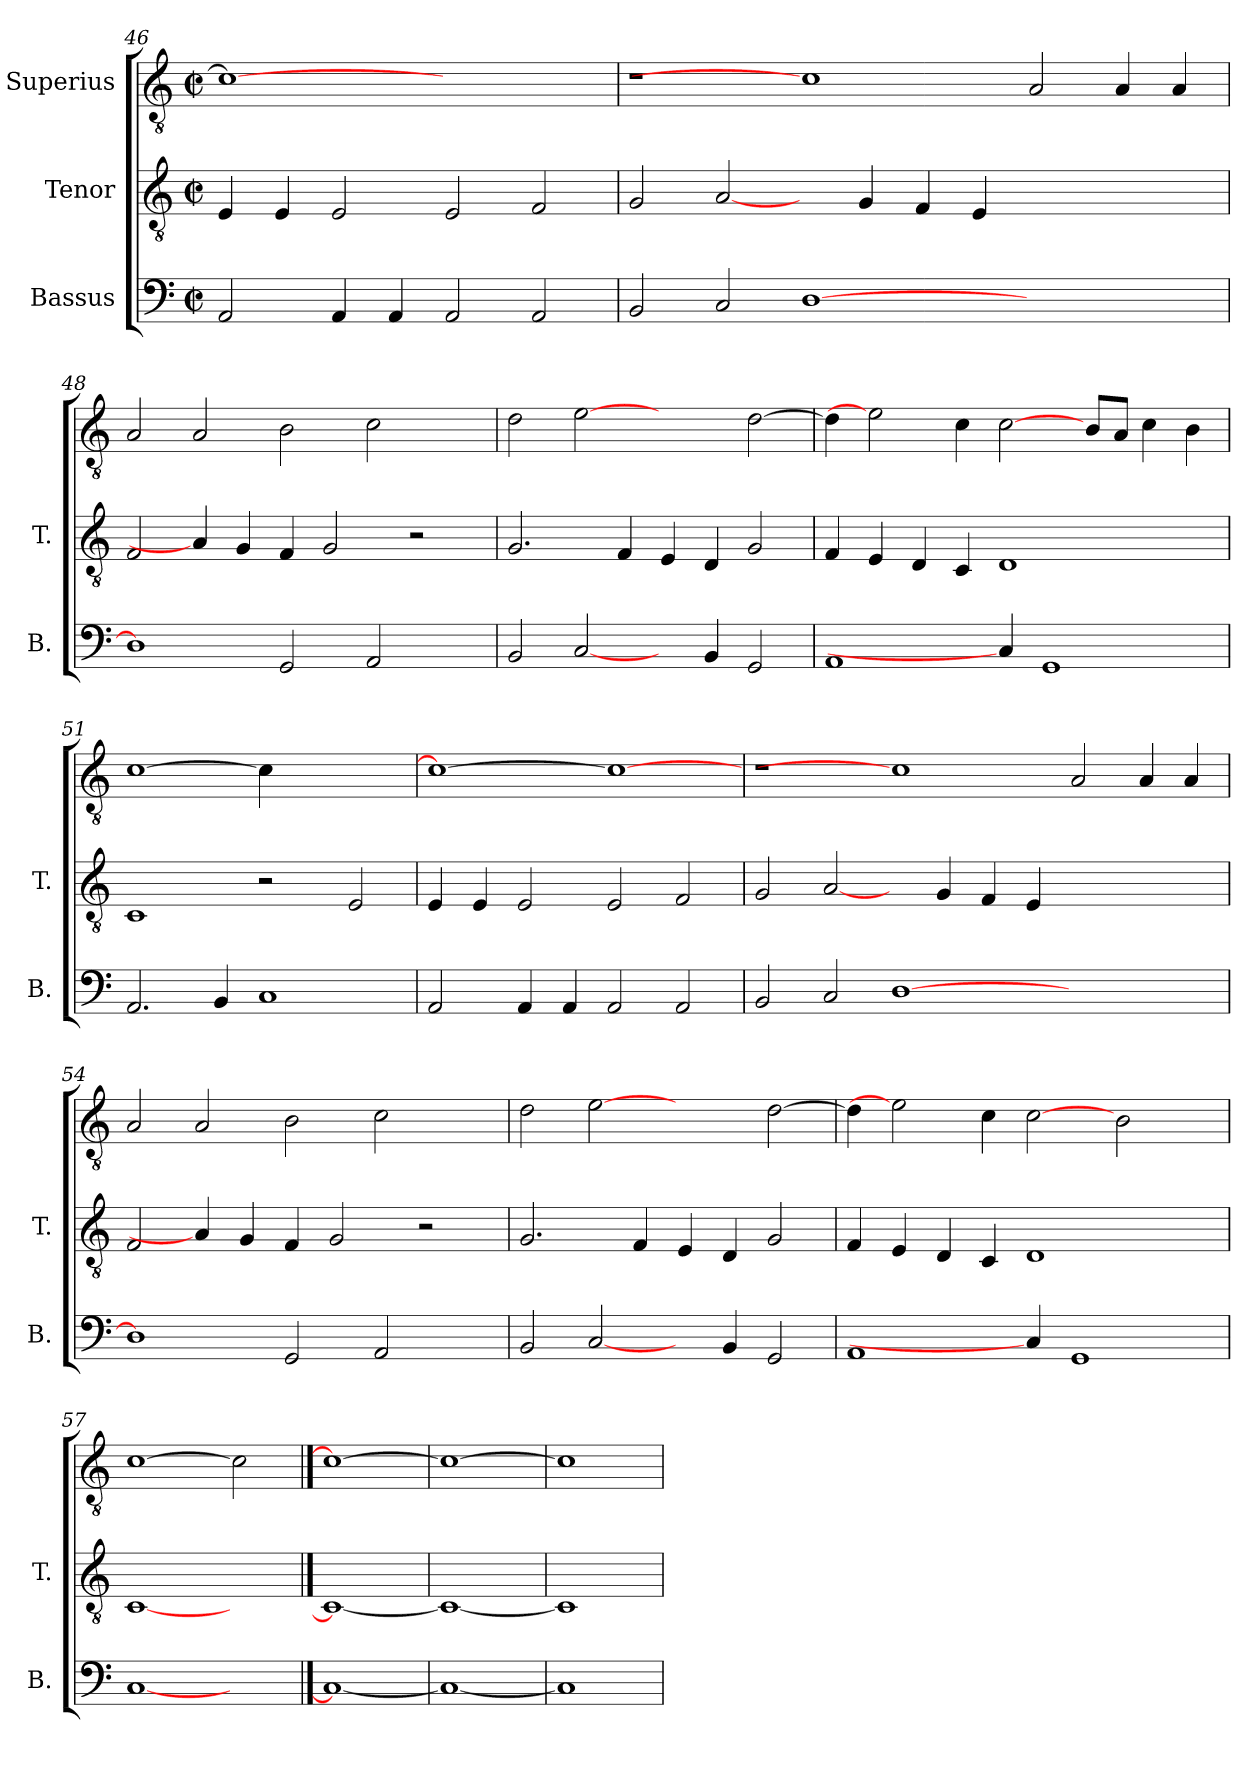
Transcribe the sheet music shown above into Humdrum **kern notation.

**kern	**kern	**kern
*part3	*part2	*part1
*staff3	*staff2	*staff1
*I"Bassus	*I"Tenor	*I"Superius
*I'B.	*I'T.	*
*clefF4	*clefGv2	*clefGv2
*	*ITrd7c12	*ITrd7c12
*k[]	*k[]	*k[]
*C:	*C:	*C:
*M2/2	*M2/2	*M2/2
*met(c|)	*met(c|)	*met(c|)
=46	=46	=46
2AAi/	4EEi/	1Ci_>
.	4EEi/	.
4AAi/	2EEi/	.
4AAi/	.	.
2AAi/	2EEi/	1ryy
2AAi/	2FFi/	.
=47	=47	=47
2BBi/	2GGi/	1r
2Ci/	[2AAi/	.
[>1Di	4ryy	1Ci]
.	4GGi/	.
.	4FFi/	.
.	4EEi/	.
1ryy	1ryy	2AAi/
.	.	4AAi/
.	.	4AAi/
=48	=48	=48
1Di]	2FFi/	2AAi/
.	4AAi/]	2AAi/
.	4GGi/	.
2GGi/	4FFi/	2BBi\
.	2GGi/	.
2AAi/	.	2Ci\
.	2r	.
4ryy	.	4ryy
!!LO:LB:g=z
=49	=49	=49
2BBi/	2.GGi/	2Di\
[2Ci/	.	[2Ei
.	4FFi/	.
4ryy	4EEi/	2ryy
4BBi/	4DDi/	.
2GGi/	2GGi/	[>2Di\
=50	=50	=50
1AAi	4FFi/	4Di\]
.	4EEi/	2Ei]
.	4DDi/	.
.	4CCi/	4Ci\
4Ci/]	1DDi	[2Ci\
1GGi	.	.
.	.	8BBi/L
.	.	8AAi/J
.	.	4Ci\
.	4ryy	4BBi\
=51	=51	=51
2.AAi/	1CCi	[>1Ci
4BBi/	.	.
1Ci	2r	4Ci\]
.	.	2.ryy
.	2EEi/	.
=52	=52	=52
2AAi/	4EEi/	1Ci_>
.	4EEi/	.
4AAi/	2EEi/	.
4AAi/	.	.
2AAi/	2EEi/	1Ci_
2AAi/	2FFi/	.
!!LO:PB:g=z
=53	=53	=53
2BBi/	2GGi/	1r
2Ci/	[2AAi/	.
[>1Di	4ryy	1Ci]
.	4GGi/	.
.	4FFi/	.
.	4EEi/	.
1ryy	1ryy	2AAi/
.	.	4AAi/
.	.	4AAi/
=54	=54	=54
1Di]	2FFi/	2AAi/
.	4AAi/]	2AAi/
.	4GGi/	.
2GGi/	4FFi/	2BBi\
.	2GGi/	.
2AAi/	.	2Ci\
.	2r	.
4ryy	.	4ryy
=55	=55	=55
2BBi/	2.GGi/	2Di\
[2Ci/	.	[2Ei
.	4FFi/	.
4ryy	4EEi/	2ryy
4BBi/	4DDi/	.
2GGi/	2GGi/	[>2Di\
=56	=56	=56
1AAi	4FFi/	4Di\]
.	4EEi/	2Ei]
.	4DDi/	.
.	4CCi/	4Ci\
4Ci/]	1DDi	[2Ci
1GGi	.	.
.	.	2BBi\
.	4ryy	4ryy
=57	=57	=57
[1Ci	[1CCi	[1Ci
2ryy	2ryy	2Ci]
==58	==58	==58
1Ci_	1CCi_	1Ci_
=59	=59	=59
1Ci_	1CCi_	1Ci_
=60	=60	=60
1Ci]	1CCi]	1Ci]
=	=	=
*-	*-	*-
